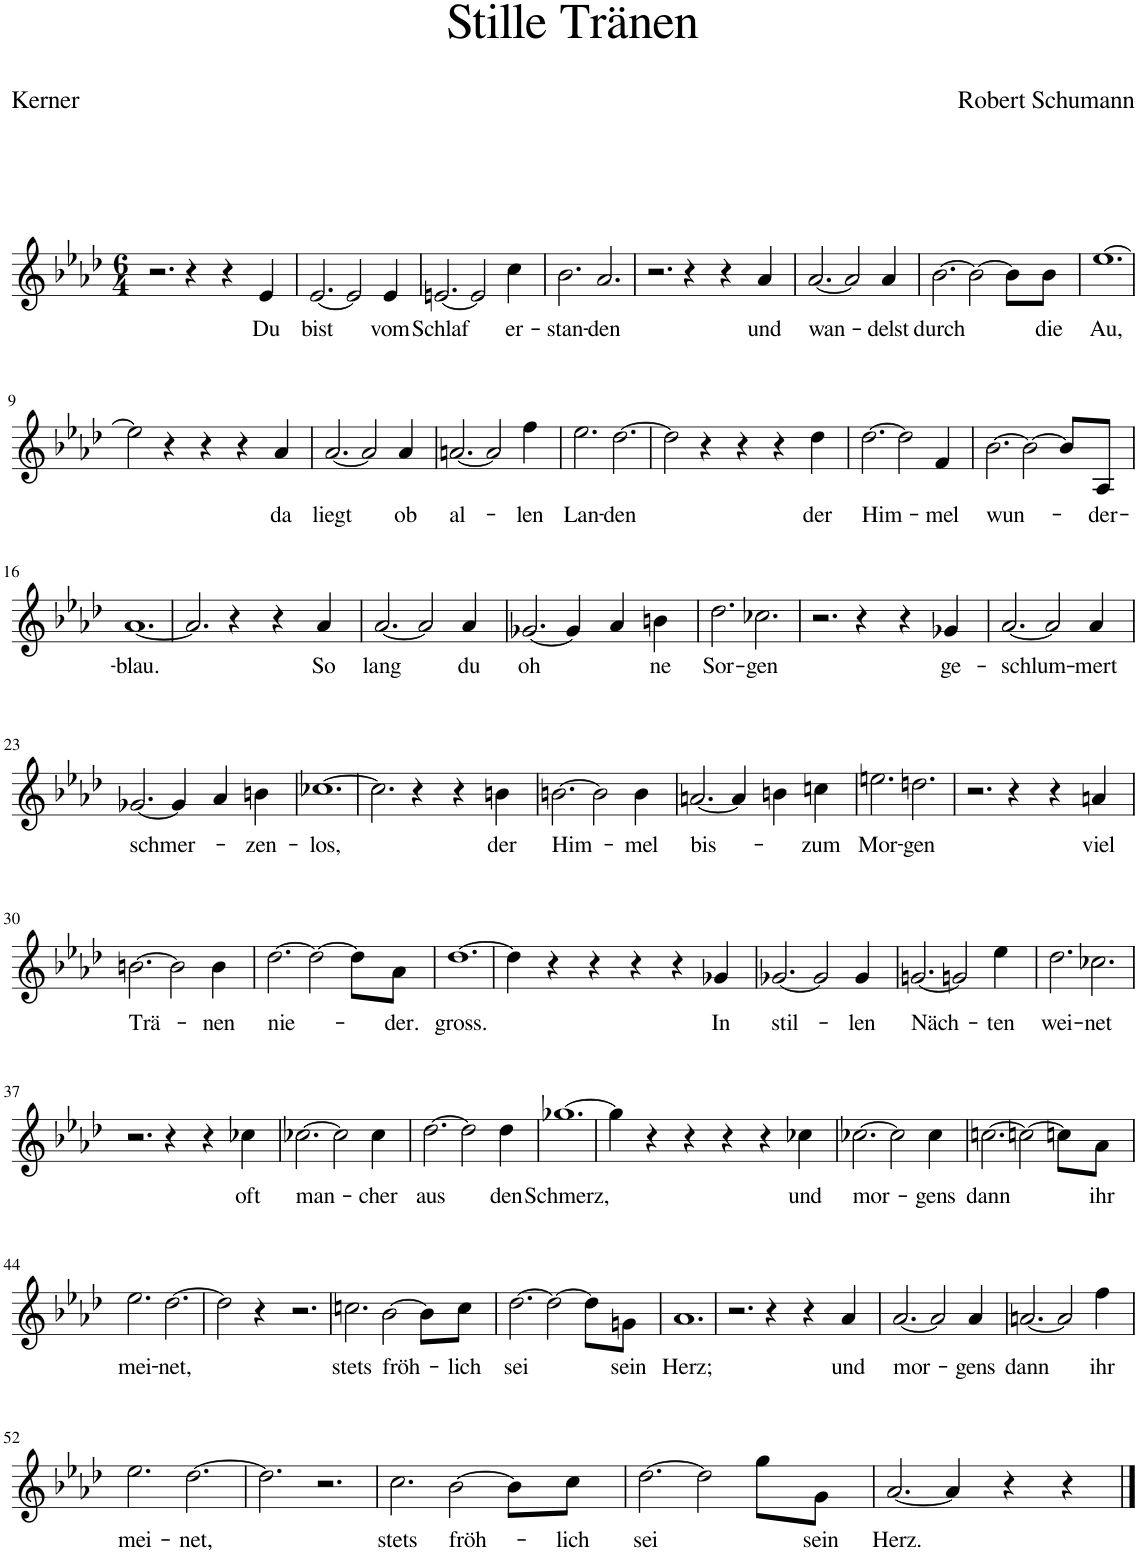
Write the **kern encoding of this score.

**kern	**text
*part1	*part1
*staff1	*staff1
*I"Piano	*
*I'Pno	*
*clefG2	*
*k[b-e-a-d-]	*
*M6/4	*
=1	=1
2.r	.
4r	.
4r	.
!	!LO:LY:b
4e-/	Du
=2	=2
!	!LO:LY:b
[2.e-/	bist
2e-/]	.
!	!LO:LY:b
4e-/	vom
=3	=3
!	!LO:LY:b
[2.en/	Schlaf
2e/]	.
!	!LO:LY:b
4cc\	er-
=4	=4
!	!LO:LY:b
2.b-\	-stan-
!	!LO:LY:b
2.a-/	-den
=5	=5
2.r	.
4r	.
4r	.
!	!LO:LY:b
4a-/	und
=6	=6
!	!LO:LY:b
[2.a-/	wan-
2a-/]	.
!	!LO:LY:b
4a-/	-delst
=7	=7
!	!LO:LY:b
[2.b-\	durch
2b-\_	.
8b-\L]	.
!	!LO:LY:b
8b-\J	die
=8	=8
!	!LO:LY:b
[1.ee-	Au,
!!LO:LB:g=z
=9	=9
2ee-\]	.
4r	.
4r	.
4r	.
!	!LO:LY:b
4a-/	da
=10	=10
!	!LO:LY:b
[2.a-/	liegt
2a-/]	.
!	!LO:LY:b
4a-/	ob
=11	=11
!	!LO:LY:b
[2.an/	al-
2a/]	.
!	!LO:LY:b
4ff\	-len
=12	=12
!	!LO:LY:b
2.ee-\	Lan-
!	!LO:LY:b
[2.dd-\	-den
=13	=13
2dd-\]	.
4r	.
4r	.
4r	.
!	!LO:LY:b
4dd-\	der
=14	=14
!	!LO:LY:b
[2.dd-\	Him-
2dd-\]	.
!	!LO:LY:b
4f/	-mel
=15	=15
!	!LO:LY:b
[2.b-\	wun-
2b-\_	.
8b-/L]	.
!	!LO:LY:b
8A-/J	-der-
!!LO:LB:g=z
=16	=16
!	!LO:LY:b
[1.a-	blau.
=17	=17
2.a-/]	.
4r	.
4r	.
!	!LO:LY:b
4a-/	So
=18	=18
!	!LO:LY:b
[2.a-/	lang
2a-/]	.
!	!LO:LY:b
4a-/	du
=19	=19
!	!LO:LY:b
[2.g-X/	oh
4g-/]	.
4a-/	.
!	!LO:LY:b
4bn\	-ne
=20	=20
!	!LO:LY:b
2.dd-\	Sor-
!	!LO:LY:b
2.cc-X\	-gen
=21	=21
2.r	.
4r	.
4r	.
!	!LO:LY:b
4g-X/	ge-
=22	=22
!	!LO:LY:b
[2.a-/	-schlum-
2a-/]	.
!	!LO:LY:b
4a-/	-mert
!!LO:LB:g=z
=23	=23
!	!LO:LY:b
[2.g-X/	schmer-
4g-/]	.
4a-/	.
!	!LO:LY:b
4bn\	-zen-
=24	=24
!	!LO:LY:b
[1.cc-X	-los,
=25	=25
2.cc-\]	.
4r	.
4r	.
!	!LO:LY:b
4bn\	der
=26	=26
!	!LO:LY:b
[2.bn\	Him-
2b\]	.
!	!LO:LY:b
4b\	-mel
=27	=27
!	!LO:LY:b
[2.an/	bis-
4a/]	.
4bn\	.
!	!LO:LY:b
4ccn\	zum
=28	=28
!	!LO:LY:b
2.een\	Mor-
!	!LO:LY:b
2.ddn\	-gen
=29	=29
2.r	.
4r	.
4r	.
!	!LO:LY:b
4an/	viel
!!LO:LB:g=z
=30	=30
!	!LO:LY:b
[2.bn\	Trä-
2b\]	.
!	!LO:LY:b
4b\	-nen
=31	=31
!	!LO:LY:b
[2.dd-\	nie-
2dd-\_	.
8dd-\L]	.
!	!LO:LY:b
8a-\J	-der.
=32	=32
!	!LO:LY:b
[1.dd-	-gross.
=33	=33
4dd-\]	.
4r	.
4r	.
4r	.
4r	.
!	!LO:LY:b
4g-X/	In
=34	=34
!	!LO:LY:b
[2.g-X/	stil-
2g-/]	.
!	!LO:LY:b
4g-/	-len
=35	=35
!	!LO:LY:b
[2.gn/	Näch-
2gn/]	.
!	!LO:LY:b
4ee-\	-ten
=36	=36
!	!LO:LY:b
2.dd-\	wei-
!	!LO:LY:b
2.cc-X\	-net
!!LO:LB:g=z
=37	=37
2.r	.
4r	.
4r	.
!	!LO:LY:b
4cc-X\	oft
=38	=38
!	!LO:LY:b
[2.cc-X\	man-
2cc-\]	.
!	!LO:LY:b
4cc-\	-cher
=39	=39
!	!LO:LY:b
[2.dd-\	aus
2dd-\]	.
!	!LO:LY:b
4dd-\	den
=40	=40
!	!LO:LY:b
[1.gg-X	Schmerz,
=41	=41
4gg-\]	.
4r	.
4r	.
4r	.
4r	.
!	!LO:LY:b
4cc-X\	und
=42	=42
!	!LO:LY:b
[2.cc-X\	mor-
2cc-\]	.
!	!LO:LY:b
4cc-\	-gens
=43	=43
!	!LO:LY:b
[2.ccn\	dann
2ccn\_	.
8ccn\L]	.
!	!LO:LY:b
8a-\J	ihr
!!LO:LB:g=z
=44	=44
!	!LO:LY:b
2.ee-\	mei-
!	!LO:LY:b
[2.dd-\	-net,
=45	=45
2dd-\]	.
4r	.
2.r	.
=46	=46
!	!LO:LY:b
2.ccn\	stets
!	!LO:LY:b
[2b-\	fröh-
8b-\L]	.
!	!LO:LY:b
8cc\J	-lich
=47	=47
!	!LO:LY:b
[2.dd-\	sei
2dd-\_	.
8dd-\L]	.
!	!LO:LY:b
8gn\J	sein
=48	=48
!	!LO:LY:b
1.a-	Herz;
=49	=49
2.r	.
4r	.
4r	.
!	!LO:LY:b
4a-/	und
=50	=50
!	!LO:LY:b
[2.a-/	mor-
2a-/]	.
!	!LO:LY:b
4a-/	-gens
=51	=51
!	!LO:LY:b
[2.an/	dann
2a/]	.
!	!LO:LY:b
4ff\	ihr
!!LO:LB:g=z
=52	=52
!	!LO:LY:b
2.ee-\	mei-
!	!LO:LY:b
[2.dd-\	-net,
=53	=53
2.dd-\]	.
2.r	.
=54	=54
!	!LO:LY:b
2.cc\	stets
!	!LO:LY:b
[2b-\	fröh-
8b-\L]	.
!	!LO:LY:b
8cc\J	-lich
=55	=55
!	!LO:LY:b
[2.dd-\	sei
2dd-\]	.
8gg\L	.
!	!LO:LY:b
8g\J	sein
=56	=56
!	!LO:LY:b
[2.a-/	Herz.
4a-/]	.
4r	.
4r	.
==	==
*-	*-
